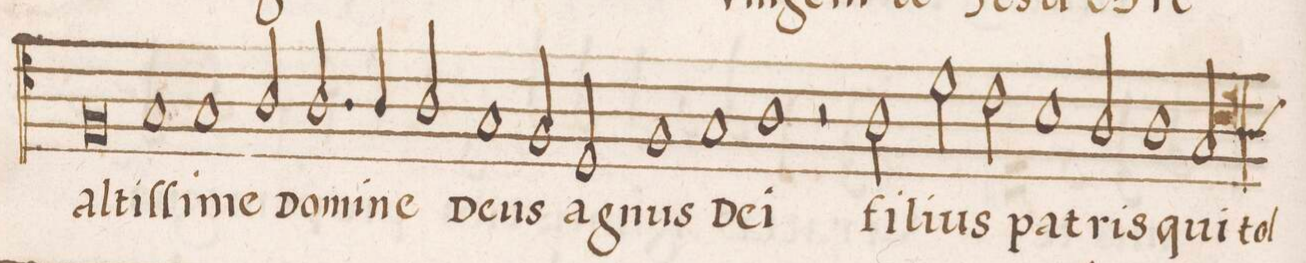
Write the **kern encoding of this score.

**kern	**text
*I"TENOR	*
*clefC4	*
*k[]	*
*met(c|)	*
*M2/1	*
0F	al-
=45-	=45-
1G	-tiſ-
1G	-ſi-
=46-	=46-
2A/	-me
2.A/	Do-
4A/	-mi-
2A/	-ne
=47-	=47-
1G	De-
2F/	-us
2D/	a-
=48-	=48-
1F	-gnus
1G	De-
=49-	=49-
1A	-i
2r	.
2A\	fi-
=50-	=50-
2d\	-li-
2c\	-us
1B	pa-
=51-	=51-
2A/	-tris
1A	qui
*custos:A	*
2G/	tol-
=52-	=52-
*-	*-
